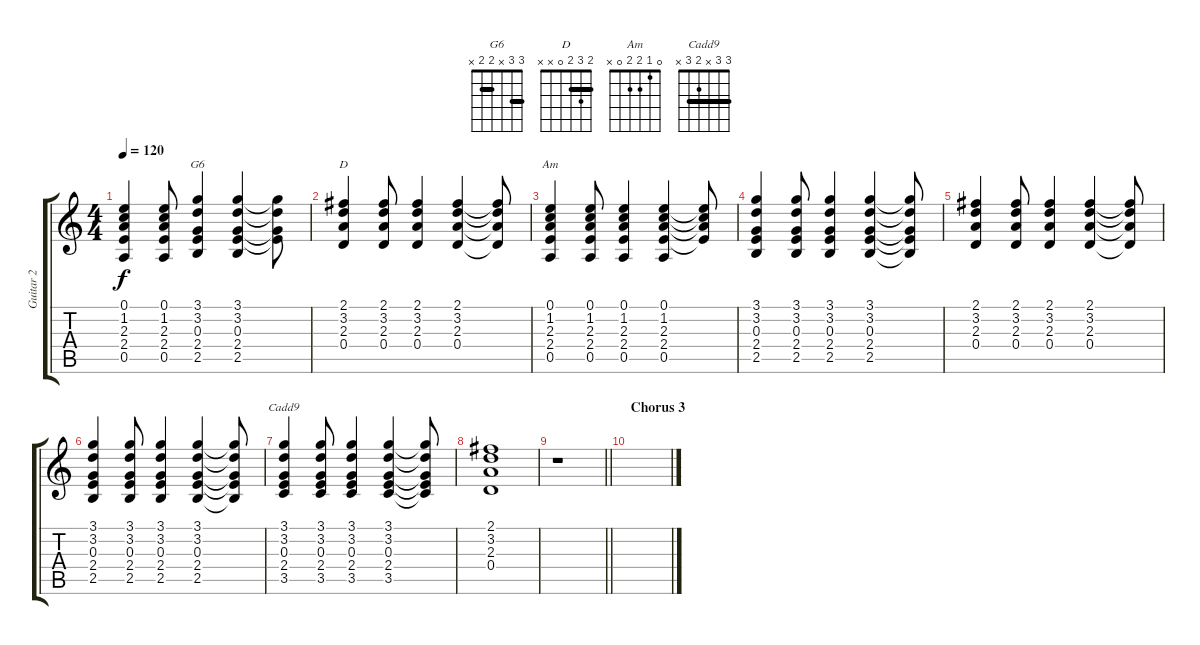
\track ("Guitar 2" "Guitar 2") {instrument acousticguitarsteel}
\staff {score tabs}
\tuning (E4 B3 G3 D3 A2 E2) {hide}
\chord ("G6" 3 3 x 2 2 x) {barre (2 3)}
\chord ("D" 2 3 2 0 x x) {barre 2}
\chord ("Am" 0 1 2 2 0 x)
\chord ("Cadd9" 3 3 x 2 3 x) {barre 3}
\ts (4 4)
\tempo 120
\clef g2
\ks c
(0.1 1.2 2.3 2.4 0.5).4{dy f} (0.1 1.2 2.3 2.4 0.5).8 (3.1 3.2 0.3 2.4 2.5).4{ch "G6"} (3.1 3.2 0.3 2.4 2.5).4 (3.1{t} 3.2{t} 0.3{t} 2.4{t}).8 |
(2.1 3.2 2.3 0.4).4{ch "D"} (2.1 3.2 2.3 0.4).8 (2.1 3.2 2.3 0.4).4 (2.1 3.2 2.3 0.4).4 (2.1{t} 3.2{t} 2.3{t} 0.4{t}).8 |
(0.1 1.2 2.3 2.4 0.5).4{ch "Am"} (0.1 1.2 2.3 2.4 0.5).8 (0.1 1.2 2.3 2.4 0.5).4 (0.1 1.2 2.3 2.4 0.5).4 (0.1{t} 1.2{t} 2.3{t} 2.4{t}).8 |
(3.1 3.2 0.3 2.4 2.5).4 (3.1 3.2 0.3 2.4 2.5).8 (3.1 3.2 0.3 2.4 2.5).4 (3.1 3.2 0.3 2.4 2.5).4 (3.1{t} 3.2{t} 0.3{t} 2.4{t} 2.5{t}).8 |
(2.1 3.2 2.3 0.4).4 (2.1 3.2 2.3 0.4).8 (2.1 3.2 2.3 0.4).4 (2.1 3.2 2.3 0.4).4 (2.1{t} 3.2{t} 2.3{t} 0.4{t}).8 |
(3.1 3.2 0.3 2.4 2.5).4 (3.1 3.2 0.3 2.4 2.5).8 (3.1 3.2 0.3 2.4 2.5).4 (3.1 3.2 0.3 2.4 2.5).4 (3.1{t} 3.2{t} 0.3{t} 2.4{t} 2.5{t}).8 |
(3.1 3.2 0.3 2.4 3.5).4{ch "Cadd9"} (3.1 3.2 0.3 2.4 3.5).8 (3.1 3.2 0.3 2.4 3.5).4 (3.1 3.2 0.3 2.4 3.5).4 (3.1{t} 3.2{t} 0.3{t} 2.4{t} 3.5{t}).8 |
(2.1 3.2 2.3 0.4).1 |
\barLineRight lightlight
r.1 |
\section ("" "Chorus 3")
